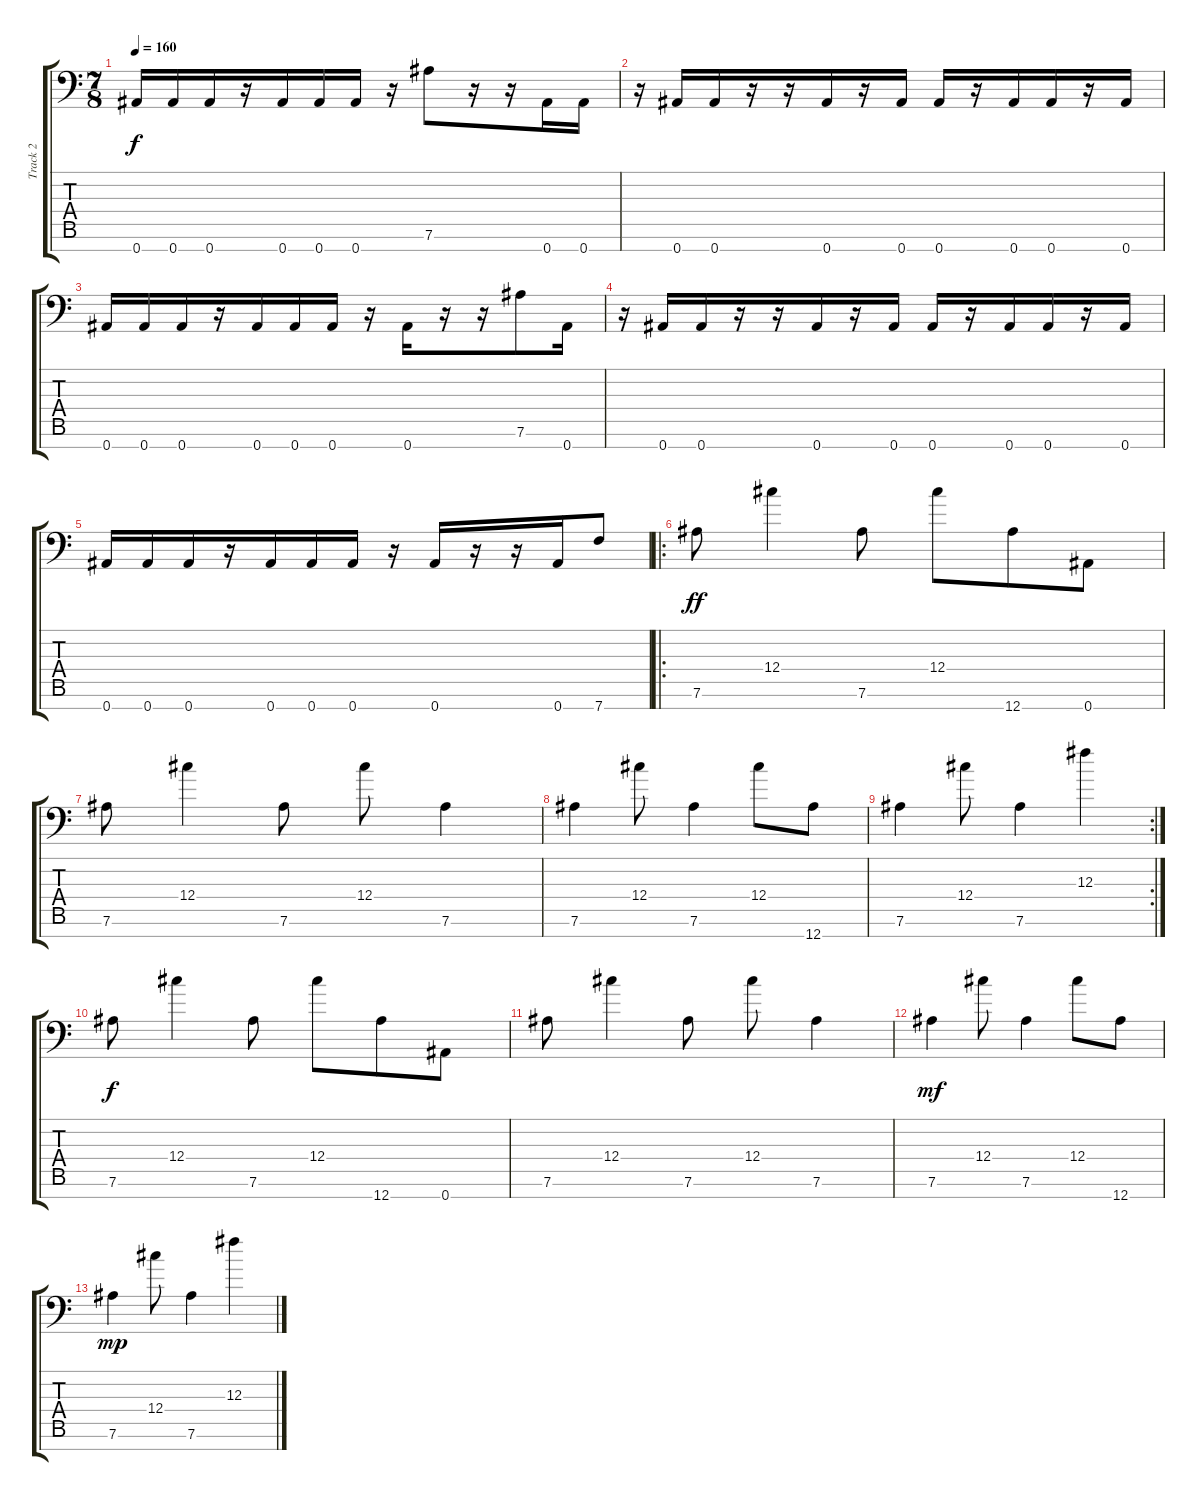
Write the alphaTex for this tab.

\track ("Track 2" "Track 2") {instrument distortionguitar}
\staff {score tabs}
\tuning (Eb4 Bb3 Gb3 Db3 Ab2 Eb2 Bb1) {hide}
\ts (7 8)
\tempo 160
\clef f4
\ks c
0.7.16{dy f} 0.7.16 0.7.16 r.16 0.7.16 0.7.16 0.7.16 r.16 7.6.8 r.16 r.16 0.7.16 0.7.16 |
r.16 0.7.16 0.7.16 r.16 r.16 0.7.16 r.16 0.7.16 0.7.16 r.16 0.7.16 0.7.16 r.16 0.7.16 |
0.7.16 0.7.16 0.7.16 r.16 0.7.16 0.7.16 0.7.16 r.16 0.7.16 r.16 r.16 7.6.8 0.7.16 |
r.16 0.7.16 0.7.16 r.16 r.16 0.7.16 r.16 0.7.16 0.7.16 r.16 0.7.16 0.7.16 r.16 0.7.16 |
0.7.16 0.7.16 0.7.16 r.16 0.7.16 0.7.16 0.7.16 r.16 0.7.16 r.16 r.16 0.7.16 7.7.8 |
\ro
7.6.8{dy ff} 12.4.4 7.6.8 12.4.8 12.7.8 0.7.8 |
7.6.8 12.4.4 7.6.8 12.4.8 7.6.4 |
7.6.4 12.4.8 7.6.4 12.4.8 12.7.8 |
\rc 2
7.6.4 12.4.8 7.6.4 12.3.4 |
7.6.8{dy f} 12.4.4 7.6.8 12.4.8 12.7.8 0.7.8 |
7.6.8 12.4.4 7.6.8 12.4.8 7.6.4 |
7.6.4{dy mf} 12.4.8 7.6.4 12.4.8 12.7.8 |
7.6.4{dy mp} 12.4.8 7.6.4 12.3.4
